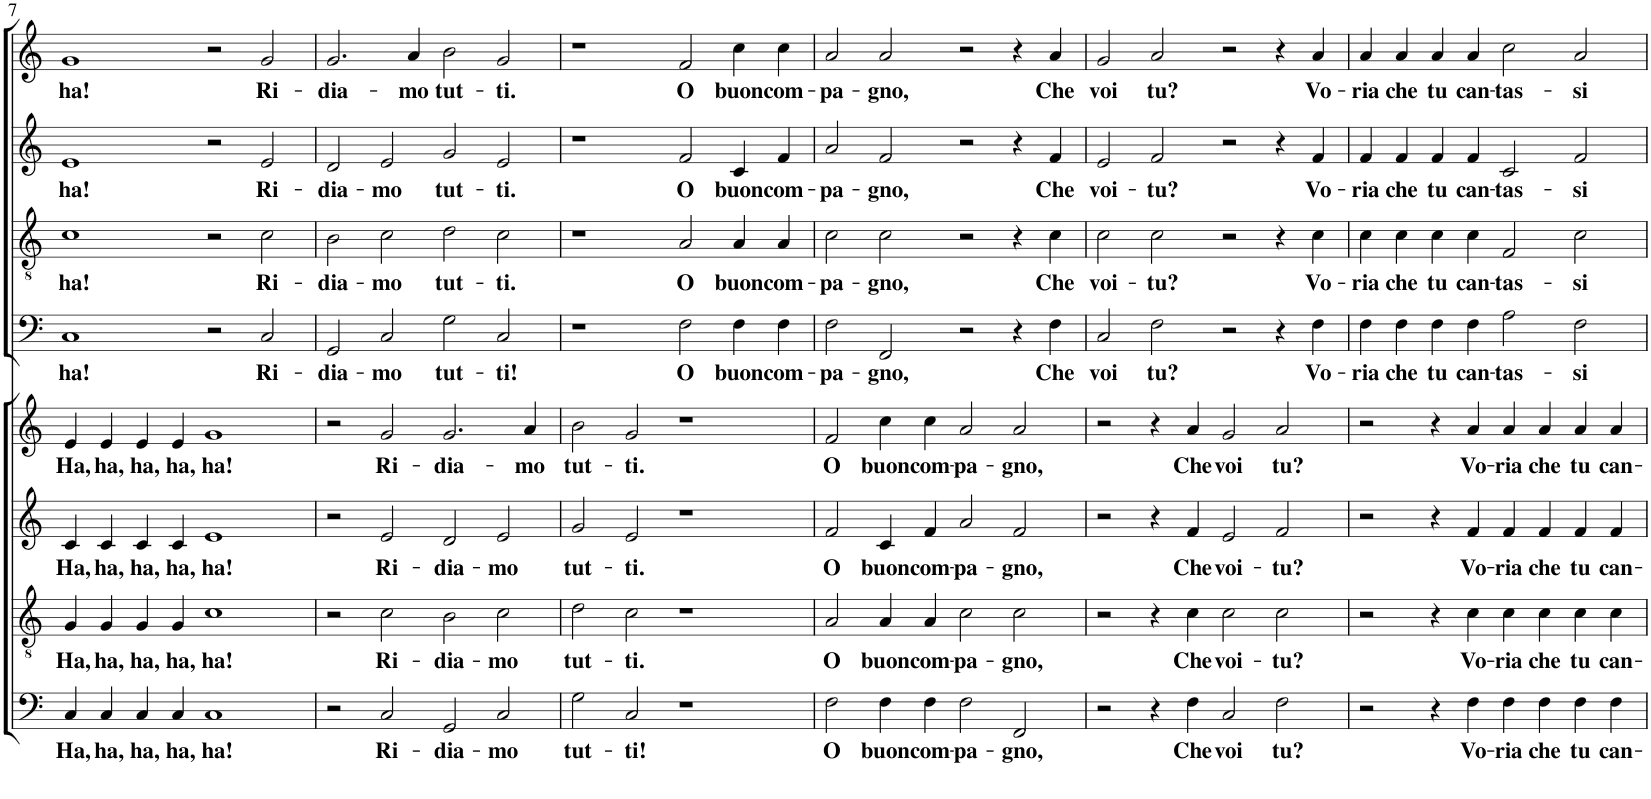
**kern	**text	**kern	**text	**kern	**text	**kern	**text	**kern	**text	**kern	**text	**kern	**text	**kern	**text
*part8	*part8	*part7	*part7	*part6	*part6	*part5	*part5	*part4	*part4	*part3	*part3	*part2	*part2	*part1	*part1
*staff8	*staff8	*staff7	*staff7	*staff6	*staff6	*staff5	*staff5	*staff4	*staff4	*staff3	*staff3	*staff2	*staff2	*staff1	*staff1
*I"2° BASSO	*	*I"TENORE	*	*I"ALTO	*	*I"2° CANTO	*	*I"BASSO	*	*I"2° TENORE	*	*I"2° ALTO	*	*I"CANTO	*
!!LO:PB:g=z
*clefF4	*	*clefGv2	*	*clefG2	*	*clefG2	*	*clefF4	*	*clefGv2	*	*clefG2	*	*clefG2	*
*k[]	*	*k[]	*	*k[]	*	*k[]	*	*k[]	*	*k[]	*	*k[]	*	*k[]	*
*M4/2	*	*M4/2	*	*M4/2	*	*M4/2	*	*M4/2	*	*M4/2	*	*M4/2	*	*M4/2	*
*met(c|)	*	*met(c|)	*	*met(c|)	*	*met(c|)	*	*met(c|)	*	*met(c|)	*	*met(c|)	*	*met(c|)	*
=7	=7	=7	=7	=7	=7	=7	=7	=7	=7	=7	=7	=7	=7	=7	=7
!	!LO:LY:b	!	!LO:LY:b	!	!LO:LY:b	!	!LO:LY:b	!	!LO:LY:b	!	!LO:LY:b	!	!LO:LY:b	!	!LO:LY:b
4C/	Ha,	4G/	Ha,	4c/	Ha,	4e/	Ha,	1C	ha!	1c	ha!	1e	ha!	1g	ha!
!	!LO:LY:b	!	!LO:LY:b	!	!LO:LY:b	!	!LO:LY:b	!	!	!	!	!	!	!	!
4C/	ha,	4G/	ha,	4c/	ha,	4e/	ha,	.	.	.	.	.	.	.	.
!	!LO:LY:b	!	!LO:LY:b	!	!LO:LY:b	!	!LO:LY:b	!	!	!	!	!	!	!	!
4C/	ha,	4G/	ha,	4c/	ha,	4e/	ha,	.	.	.	.	.	.	.	.
!	!LO:LY:b	!	!LO:LY:b	!	!LO:LY:b	!	!LO:LY:b	!	!	!	!	!	!	!	!
4C/	ha,	4G/	ha,	4c/	ha,	4e/	ha,	.	.	.	.	.	.	.	.
!	!LO:LY:b	!	!LO:LY:b	!	!LO:LY:b	!	!LO:LY:b	!	!	!	!	!	!	!	!
1C	ha!	1c	ha!	1e	ha!	1g	ha!	2r	.	2r	.	2r	.	2r	.
!	!	!	!	!	!	!	!	!	!LO:LY:b	!	!LO:LY:b	!	!LO:LY:b	!	!LO:LY:b
.	.	.	.	.	.	.	.	2C/	Ri-	2c\	Ri-	2e/	Ri-	2g/	Ri-
=8	=8	=8	=8	=8	=8	=8	=8	=8	=8	=8	=8	=8	=8	=8	=8
!	!	!	!	!	!	!	!	!	!LO:LY:b	!	!LO:LY:b	!	!LO:LY:b	!	!LO:LY:b
2r	.	2r	.	2r	.	2r	.	2GG/	-dia-	2B\	-dia-	2d/	-dia-	2.g/	-dia-
!	!LO:LY:b	!	!LO:LY:b	!	!LO:LY:b	!	!LO:LY:b	!	!LO:LY:b	!	!LO:LY:b	!	!LO:LY:b	!	!
2C/	Ri-	2c\	Ri-	2e/	Ri-	2g/	Ri-	2C/	-mo	2c\	-mo	2e/	-mo	.	.
!	!	!	!	!	!	!	!	!	!	!	!	!	!	!	!LO:LY:b
.	.	.	.	.	.	.	.	.	.	.	.	.	.	4a/	-mo
!	!LO:LY:b	!	!LO:LY:b	!	!LO:LY:b	!	!LO:LY:b	!	!LO:LY:b	!	!LO:LY:b	!	!LO:LY:b	!	!LO:LY:b
2GG/	-dia-	2B\	-dia-	2d/	-dia-	2.g/	-dia-	2G\	tut-	2d\	tut-	2g/	tut-	2b\	tut-
!	!LO:LY:b	!	!LO:LY:b	!	!LO:LY:b	!	!	!	!LO:LY:b	!	!LO:LY:b	!	!LO:LY:b	!	!LO:LY:b
2C/	-mo	2c\	-mo	2e/	-mo	.	.	2C/	-ti!	2c\	-ti.	2e/	-ti.	2g/	-ti.
!	!	!	!	!	!	!	!LO:LY:b	!	!	!	!	!	!	!	!
.	.	.	.	.	.	4a/	-mo	.	.	.	.	.	.	.	.
=9	=9	=9	=9	=9	=9	=9	=9	=9	=9	=9	=9	=9	=9	=9	=9
!	!LO:LY:b	!	!LO:LY:b	!	!LO:LY:b	!	!LO:LY:b	!	!	!	!	!	!	!	!
2G\	tut-	2d\	tut-	2g/	tut-	2b\	tut-	1r	.	1r	.	1r	.	1r	.
!	!LO:LY:b	!	!LO:LY:b	!	!LO:LY:b	!	!LO:LY:b	!	!	!	!	!	!	!	!
2C/	-ti!	2c\	-ti.	2e/	-ti.	2g/	-ti.	.	.	.	.	.	.	.	.
!	!	!	!	!	!	!	!	!	!LO:LY:b	!	!LO:LY:b	!	!LO:LY:b	!	!LO:LY:b
1r	.	1r	.	1r	.	1r	.	2F\	O	2A/	O	2f/	O	2f/	O
!	!	!	!	!	!	!	!	!	!LO:LY:b	!	!LO:LY:b	!	!LO:LY:b	!	!LO:LY:b
.	.	.	.	.	.	.	.	4F\	buon	4A/	buon	4c/	buon	4cc\	buon
!	!	!	!	!	!	!	!	!	!LO:LY:b	!	!LO:LY:b	!	!LO:LY:b	!	!LO:LY:b
.	.	.	.	.	.	.	.	4F\	com-	4A/	com-	4f/	com-	4cc\	com-
=10	=10	=10	=10	=10	=10	=10	=10	=10	=10	=10	=10	=10	=10	=10	=10
!	!LO:LY:b	!	!LO:LY:b	!	!LO:LY:b	!	!LO:LY:b	!	!LO:LY:b	!	!LO:LY:b	!	!LO:LY:b	!	!LO:LY:b
2F\	O	2A/	O	2f/	O	2f/	O	2F\	-pa-	2c\	-pa-	2a/	-pa-	2a/	-pa-
!	!LO:LY:b	!	!LO:LY:b	!	!LO:LY:b	!	!LO:LY:b	!	!LO:LY:b	!	!LO:LY:b	!	!LO:LY:b	!	!LO:LY:b
4F\	buon	4A/	buon	4c/	buon	4cc\	buon	2FF/	-gno,	2c\	-gno,	2f/	-gno,	2a/	-gno,
!	!LO:LY:b	!	!LO:LY:b	!	!LO:LY:b	!	!LO:LY:b	!	!	!	!	!	!	!	!
4F\	com-	4A/	com-	4f/	com-	4cc\	com-	.	.	.	.	.	.	.	.
!	!LO:LY:b	!	!LO:LY:b	!	!LO:LY:b	!	!LO:LY:b	!	!	!	!	!	!	!	!
2F\	-pa-	2c\	-pa-	2a/	-pa-	2a/	-pa-	2r	.	2r	.	2r	.	2r	.
!	!LO:LY:b	!	!LO:LY:b	!	!LO:LY:b	!	!LO:LY:b	!	!	!	!	!	!	!	!
2FF/	-gno,	2c\	-gno,	2f/	-gno,	2a/	-gno,	4r	.	4r	.	4r	.	4r	.
!	!	!	!	!	!	!	!	!	!LO:LY:b	!	!LO:LY:b	!	!LO:LY:b	!	!LO:LY:b
.	.	.	.	.	.	.	.	4F\	Che	4c\	Che	4f/	Che	4a/	Che
=11	=11	=11	=11	=11	=11	=11	=11	=11	=11	=11	=11	=11	=11	=11	=11
!	!	!	!	!	!	!	!	!	!LO:LY:b	!	!LO:LY:b	!	!LO:LY:b	!	!LO:LY:b
2r	.	2r	.	2r	.	2r	.	2C/	voi	2c\	voi-	2e/	voi-	2g/	voi
!	!	!	!	!	!	!	!	!	!LO:LY:b	!	!LO:LY:b	!	!LO:LY:b	!	!LO:LY:b
4r	.	4r	.	4r	.	4r	.	2F\	tu?	2c\	-tu?	2f/	-tu?	2a/	tu?
!	!LO:LY:b	!	!LO:LY:b	!	!LO:LY:b	!	!LO:LY:b	!	!	!	!	!	!	!	!
4F\	Che	4c\	Che	4f/	Che	4a/	Che	.	.	.	.	.	.	.	.
!	!LO:LY:b	!	!LO:LY:b	!	!LO:LY:b	!	!LO:LY:b	!	!	!	!	!	!	!	!
2C/	voi	2c\	voi-	2e/	voi-	2g/	voi	2r	.	2r	.	2r	.	2r	.
!	!LO:LY:b	!	!LO:LY:b	!	!LO:LY:b	!	!LO:LY:b	!	!	!	!	!	!	!	!
2F\	tu?	2c\	-tu?	2f/	-tu?	2a/	tu?	4r	.	4r	.	4r	.	4r	.
!	!	!	!	!	!	!	!	!	!LO:LY:b	!	!LO:LY:b	!	!LO:LY:b	!	!LO:LY:b
.	.	.	.	.	.	.	.	4F\	Vo-	4c\	Vo-	4f/	Vo-	4a/	Vo-
=12	=12	=12	=12	=12	=12	=12	=12	=12	=12	=12	=12	=12	=12	=12	=12
!	!	!	!	!	!	!	!	!	!LO:LY:b	!	!LO:LY:b	!	!LO:LY:b	!	!LO:LY:b
2r	.	2r	.	2r	.	2r	.	4F\	-ria	4c\	-ria	4f/	-ria	4a/	-ria
!	!	!	!	!	!	!	!	!	!LO:LY:b	!	!LO:LY:b	!	!LO:LY:b	!	!LO:LY:b
.	.	.	.	.	.	.	.	4F\	che	4c\	che	4f/	che	4a/	che
!	!	!	!	!	!	!	!	!	!LO:LY:b	!	!LO:LY:b	!	!LO:LY:b	!	!LO:LY:b
4r	.	4r	.	4r	.	4r	.	4F\	tu	4c\	tu	4f/	tu	4a/	tu
!	!LO:LY:b	!	!LO:LY:b	!	!LO:LY:b	!	!LO:LY:b	!	!LO:LY:b	!	!LO:LY:b	!	!LO:LY:b	!	!LO:LY:b
4F\	Vo-	4c\	Vo-	4f/	Vo-	4a/	Vo-	4F\	can-	4c\	can-	4f/	can-	4a/	can-
!	!LO:LY:b	!	!LO:LY:b	!	!LO:LY:b	!	!LO:LY:b	!	!LO:LY:b	!	!LO:LY:b	!	!LO:LY:b	!	!LO:LY:b
4F\	-ria	4c\	-ria	4f/	-ria	4a/	-ria	2A\	-tas-	2F/	-tas-	2c/	-tas-	2cc\	-tas-
!	!LO:LY:b	!	!LO:LY:b	!	!LO:LY:b	!	!LO:LY:b	!	!	!	!	!	!	!	!
4F\	che	4c\	che	4f/	che	4a/	che	.	.	.	.	.	.	.	.
!	!LO:LY:b	!	!LO:LY:b	!	!LO:LY:b	!	!LO:LY:b	!	!LO:LY:b	!	!LO:LY:b	!	!LO:LY:b	!	!LO:LY:b
4F\	tu	4c\	tu	4f/	tu	4a/	tu	2F\	-si	2c\	-si	2f/	-si	2a/	-si
!	!LO:LY:b	!	!LO:LY:b	!	!LO:LY:b	!	!LO:LY:b	!	!	!	!	!	!	!	!
4F\	can-	4c\	can-	4f/	can-	4a/	can-	.	.	.	.	.	.	.	.
=	=	=	=	=	=	=	=	=	=	=	=	=	=	=	=
*-	*-	*-	*-	*-	*-	*-	*-	*-	*-	*-	*-	*-	*-	*-	*-
